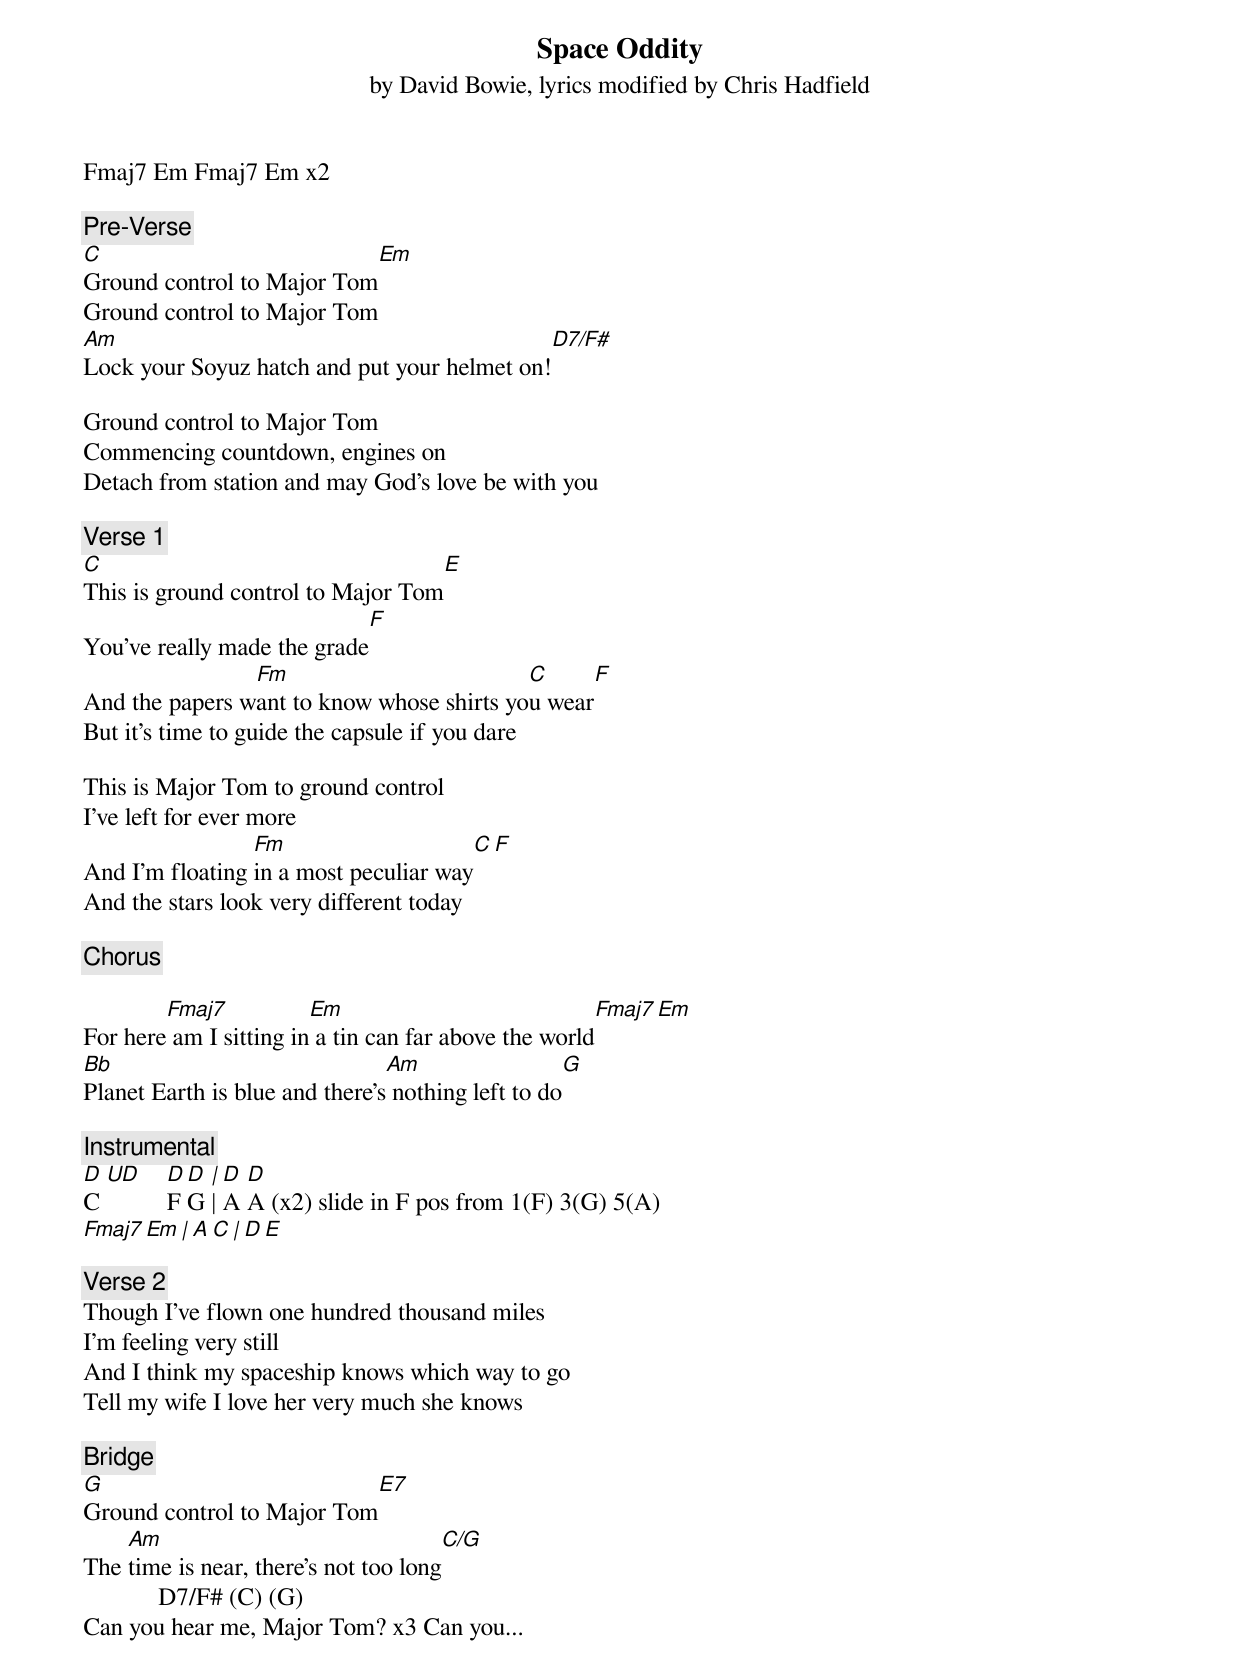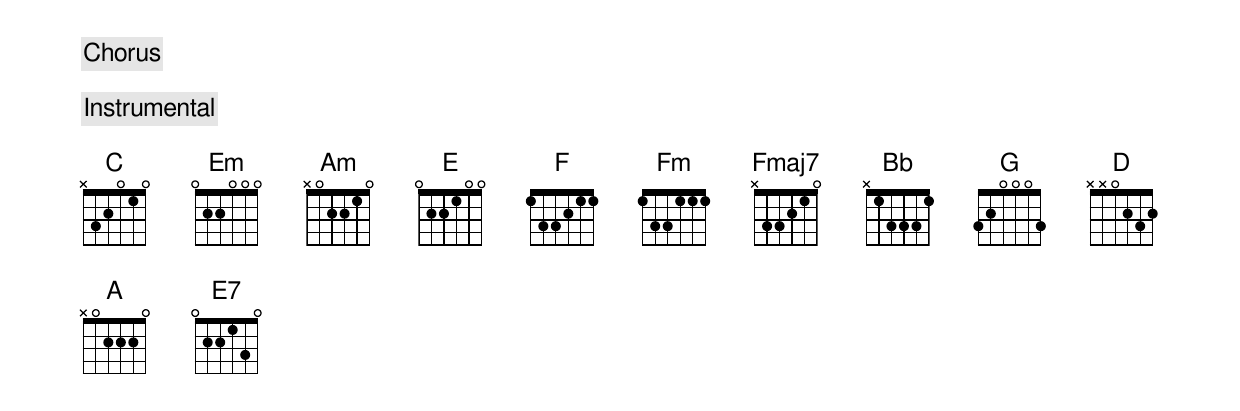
Space Oddity
by David Bowie, lyrics modified by Chris Hadfield

Fmaj7 Em Fmaj7 Em x2

[Pre-Verse]
C						 Em
Ground control to Major Tom
Ground control to Major Tom
Am						  D7/F#
Lock your Soyuz hatch and put your helmet on!

Ground control to Major Tom
Commencing countdown, engines on
Detach from station and may God's love be with you

[Verse 1]
C							    E
This is ground control to Major Tom
						  F
You've really made the grade
		Fm			   C					  F
And the papers want to know whose shirts you wear
But it's time to guide the capsule if you dare

This is Major Tom to ground control
I've left for ever more
		 Fm			  C				F
And I'm floating in a most peculiar way
And the stars look very different today

[Chorus]

	Fmaj7		Em				   Fmaj7		 Em
For here am I sitting in a tin can far above the world
Bb				Am				 G
Planet Earth is blue and there's nothing left to do

[Instrumental]
D UD  D D | D D
C     F G | A A (x2) slide in F pos from 1(F) 3(G) 5(A)
Fmaj7 Em | A C | D E

[Verse 2]
Though I've flown one hundred thousand miles
I'm feeling very still
And I think my spaceship knows which way to go
Tell my wife I love her very much she knows

[Bridge]
G				  E7
Ground control to Major Tom
    Am					  C/G
The time is near, there's not too long
	    D7/F# (C) (G)
Can you hear me, Major Tom? x3 Can you...

[Chorus]

[Instrumental]

Fmaj7:	xx3210
D7/F#:	302210 (thumb)
Bb: 	x13331
E7: 	020100
